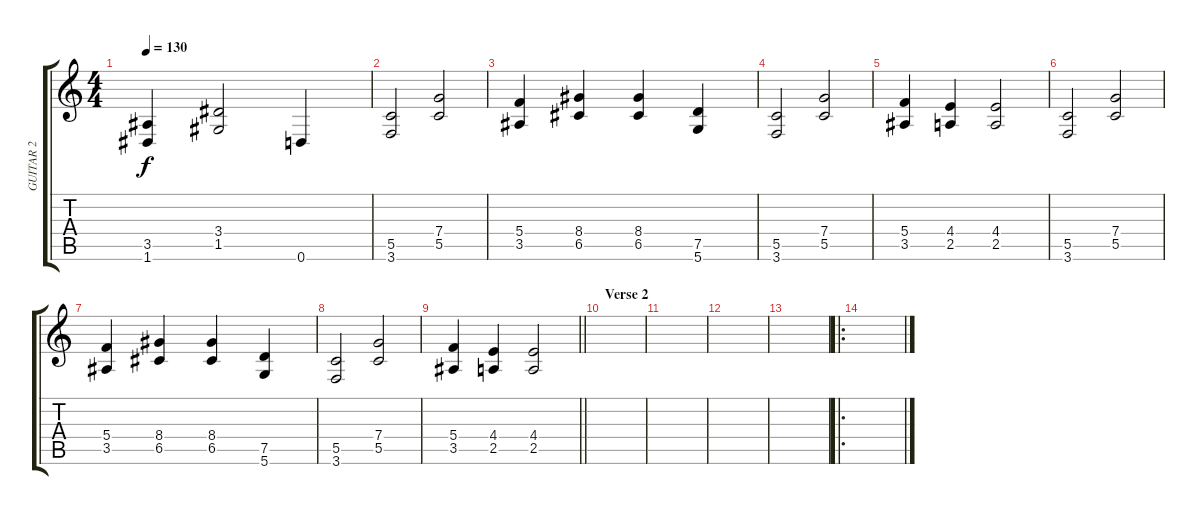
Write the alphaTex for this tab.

\track ("GUITAR 2" "GUITAR 2") {instrument overdrivenguitar}
\staff {score tabs}
\tuning (D4 A3 F3 C3 G2 D2) {hide}
\ts (4 4)
\tempo 130
\clef g2
\ks c
(3.5 1.6).4{dy f} (3.4 1.5).2 0.6.4 |
(5.5 3.6).2 (7.4 5.5).2 |
(5.4 3.5).4 (8.4 6.5).4 (8.4 6.5).4 (7.5 5.6).4 |
(5.5 3.6).2 (7.4 5.5).2 |
(5.4 3.5).4 (4.4 2.5).4 (4.4 2.5).2 |
(5.5 3.6).2 (7.4 5.5).2 |
(5.4 3.5).4 (8.4 6.5).4 (8.4 6.5).4 (7.5 5.6).4 |
(5.5 3.6).2 (7.4 5.5).2 |
\barLineRight lightlight
(5.4 3.5).4 (4.4 2.5).4 (4.4 2.5).2 |
\section ("" "Verse 2")
|
|
|
|
\ro
